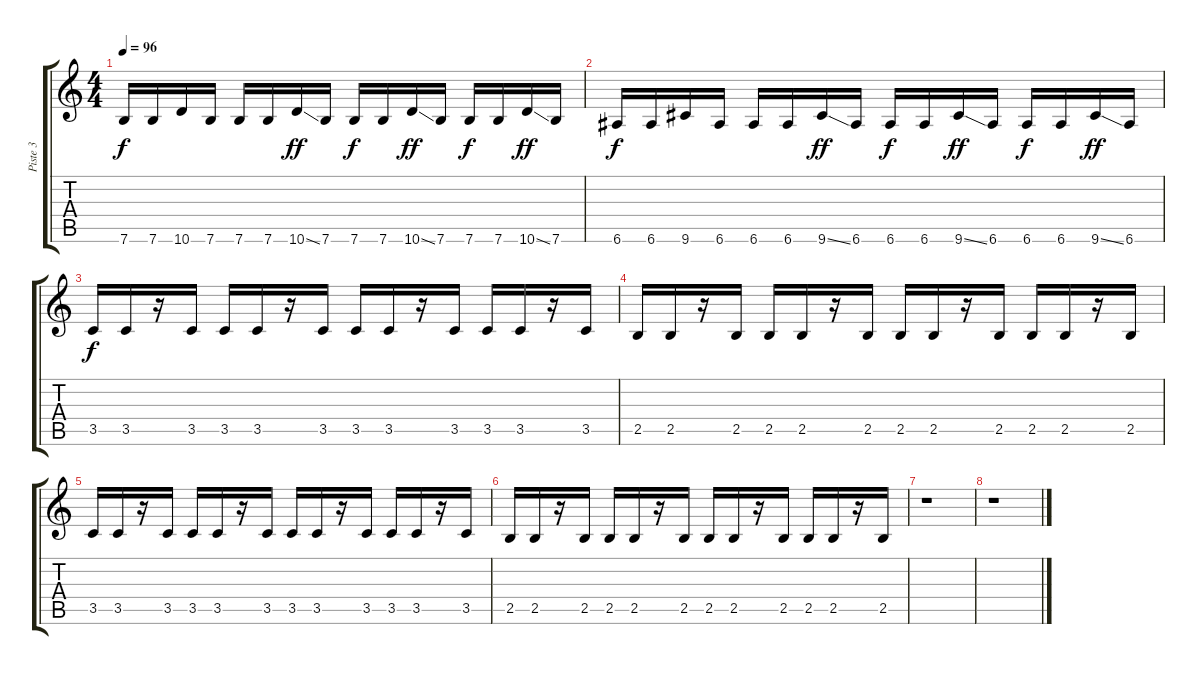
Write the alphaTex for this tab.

\track ("Piste 3" "Piste 3") {instrument electricbasspick}
\staff {score tabs}
\tuning (E4 B3 G3 D3 A2 E2) {hide}
\ts (4 4)
\tempo 96
\clef g2
\ks c
7.6.16{dy f} 7.6.16 10.6.16 7.6.16 7.6.16 7.6.16 10.6{ss}.16{dy ff} 7.6.16 7.6.16{dy f} 7.6.16 10.6{ss}.16{dy ff} 7.6.16 7.6.16{dy f} 7.6.16 10.6{ss}.16{dy ff} 7.6.16 |
6.6.16{dy f} 6.6.16 9.6.16 6.6.16 6.6.16 6.6.16 9.6{ss}.16{dy ff} 6.6.16 6.6.16{dy f} 6.6.16 9.6{ss}.16{dy ff} 6.6.16 6.6.16{dy f} 6.6.16 9.6{ss}.16{dy ff} 6.6.16 |
3.5.16{dy f} 3.5.16 r.16 3.5.16 3.5.16 3.5.16 r.16 3.5.16 3.5.16 3.5.16 r.16 3.5.16 3.5.16 3.5.16 r.16 3.5.16 |
2.5.16 2.5.16 r.16 2.5.16 2.5.16 2.5.16 r.16 2.5.16 2.5.16 2.5.16 r.16 2.5.16 2.5.16 2.5.16 r.16 2.5.16 |
3.5.16 3.5.16 r.16 3.5.16 3.5.16 3.5.16 r.16 3.5.16 3.5.16 3.5.16 r.16 3.5.16 3.5.16 3.5.16 r.16 3.5.16 |
2.5.16 2.5.16 r.16 2.5.16 2.5.16 2.5.16 r.16 2.5.16 2.5.16 2.5.16 r.16 2.5.16 2.5.16 2.5.16 r.16 2.5.16 |
r.1 |
r.1
